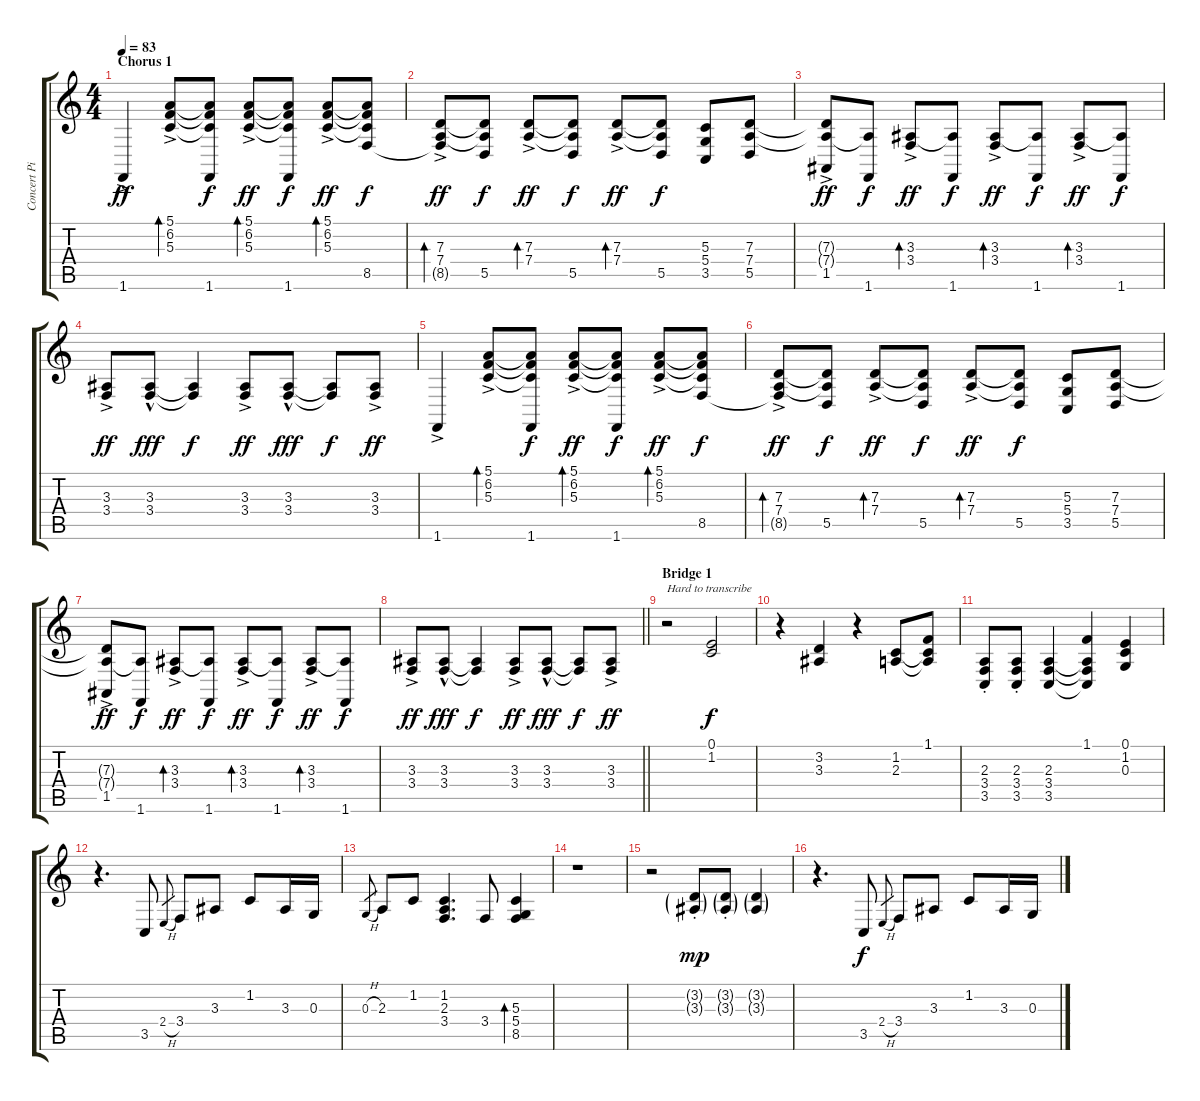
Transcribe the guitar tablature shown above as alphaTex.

\track ("Concert Piano R (Mick)" "Concert Pi") {instrument brightacousticpiano}
\staff {score tabs}
\tuning (E4 B3 G3 D3 A2 E2) {hide}
\ts (4 4)
\section ("" "Chorus 1")
\tempo 83
\clef g2
\ks c
1.6{ac}.4{dy ff} (5.1{ac} 6.2{ac} 5.3{ac}).8{bd 120} (5.1{t} 6.2{t} 5.3{t} 1.6).8{dy f} (5.1{ac} 6.2{ac} 5.3{ac}).8{bd 30 dy ff} (5.1{t} 6.2{t} 5.3{t} 1.6).8{dy f} (5.1{ac} 6.2{ac} 5.3{ac}).8{bd 30 dy ff} (5.1{t} 6.2{t} 5.3{t} 8.5).8{dy f} |
(7.3{ac} 7.4{ac} 8.5{t}).8{bd 120 dy ff} (7.3{t} 7.4{t} 5.5).8{dy f} (7.3{ac} 7.4{ac}).8{bd 30 dy ff} (7.3{t} 7.4{t} 5.5).8{dy f} (7.3{ac} 7.4{ac}).8{bd 30 dy ff} (7.3{t} 7.4{t} 5.5).8{dy f} (5.3 5.4 3.5).8 (7.3 7.4 5.5).8 |
(7.3{t} 7.4{t} 1.5{ac}).8{dy ff} (7.4{t} 1.6).8{dy f} (3.3{ac} 3.4).8{bd 120 dy ff} (3.3{t} 1.6).8{dy f} (3.3{ac} 3.4).8{bd 30 dy ff} (3.3{t} 1.6).8{dy f} (3.3{ac} 3.4).8{bd 30 dy ff} (3.3{t} 1.6).8{dy f} |
(3.3{ac} 3.4{ac}).8{dy ff} (3.3{hac} 3.4{hac}).8{dy fff} (3.3{t} 3.4{t}).4{dy f} (3.3{ac} 3.4{ac}).8{dy ff} (3.3{hac} 3.4{hac}).8{dy fff} (3.3{t} 3.4{t}).8{dy f} (3.3{ac} 3.4{ac}).8{dy ff} |
1.6{ac}.4 (5.1{ac} 6.2{ac} 5.3{ac}).8{bd 120} (5.1{t} 6.2{t} 5.3{t} 1.6).8{dy f} (5.1{ac} 6.2{ac} 5.3{ac}).8{bd 30 dy ff} (5.1{t} 6.2{t} 5.3{t} 1.6).8{dy f} (5.1{ac} 6.2{ac} 5.3{ac}).8{bd 30 dy ff} (5.1{t} 6.2{t} 5.3{t} 8.5).8{dy f} |
(7.3{ac} 7.4{ac} 8.5{t}).8{bd 120 dy ff} (7.3{t} 7.4{t} 5.5).8{dy f} (7.3{ac} 7.4{ac}).8{bd 30 dy ff} (7.3{t} 7.4{t} 5.5).8{dy f} (7.3{ac} 7.4{ac}).8{bd 30 dy ff} (7.3{t} 7.4{t} 5.5).8{dy f} (5.3 5.4 3.5).8 (7.3 7.4 5.5).8 |
(7.3{t} 7.4{t} 1.5{ac}).8{dy ff} (7.4{t} 1.6).8{dy f} (3.3{ac} 3.4).8{bd 120 dy ff} (3.3{t} 1.6).8{dy f} (3.3{ac} 3.4).8{bd 30 dy ff} (3.3{t} 1.6).8{dy f} (3.3{ac} 3.4).8{bd 30 dy ff} (3.3{t} 1.6).8{dy f} |
\barLineRight lightlight
(3.3{ac} 3.4{ac}).8{dy ff} (3.3{hac} 3.4{hac}).8{dy fff} (3.3{t} 3.4{t}).4{dy f} (3.3{ac} 3.4{ac}).8{dy ff} (3.3{hac} 3.4{hac}).8{dy fff} (3.3{t} 3.4{t}).8{dy f} (3.3{ac} 3.4{ac}).8{dy ff} |
\section ("" "Bridge 1")
r.2{txt "Hard to transcribe"} (0.1 1.2).2{dy f} |
r.4 (3.2 3.3).4 r.4 (1.2 2.3).8 (1.1 1.2{t} 2.3{t}).8 |
(2.3{st} 3.4{st} 3.5{st}).8 (2.3{st} 3.4{st} 3.5{st}).8 (2.3 3.4 3.5).4 (1.1 2.3{t} 3.4{t} 3.5{t}).4 (0.1 1.2 0.3).4 |
r.4{d} 3.5.8 2.4{h}.8{gr} 3.4.8 3.3.8 1.2.8 3.3.16 0.3.16 |
0.3{h}.8{gr} 2.3.8 1.2.8 (1.2 2.3 3.4).4{d} 3.4.8 (5.3 5.4 8.5).4{bd 120} |
r.1 |
r.2 (3.2{g st} 3.3{g st}).8{dy mp} (3.2{g st} 3.3{g st}).8 (3.2{g} 3.3{g}).4 |
r.4{d} 3.5.8{dy f} 2.4{h}.8{gr} 3.4.8 3.3.8 1.2.8 3.3.16 0.3.16
